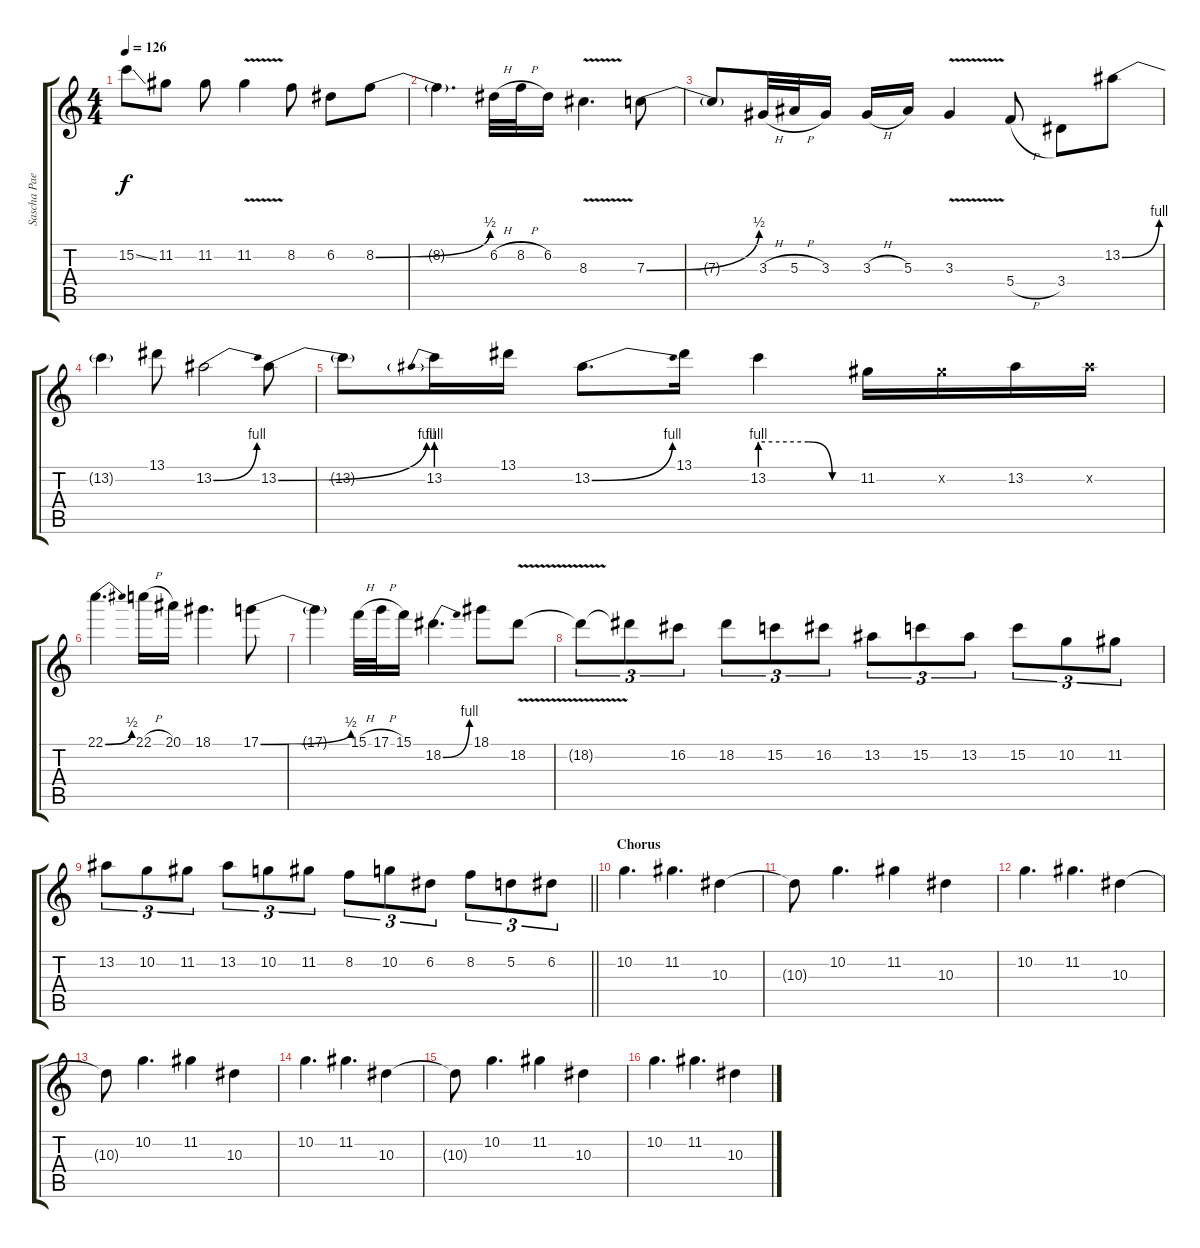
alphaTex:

\track ("Sascha Paeth - Lead guitar" "Sascha Pae") {instrument distortionguitar}
\staff {score tabs}
\tuning (D4 A3 F3 C3 G2 D2) {hide}
\ts (4 4)
\tempo 126
\clef g2
\ks c
15.2{ss}.8{dy f} 11.2.8 11.2.8 11.2{v}.4 8.2.8 6.2.8 8.2{be (bend 0 0 60 2)}.8 |
8.2{t}.4{d} 6.2{h}.32 8.2{h}.32 6.2.16 8.3{v}.4{d} 7.3{be (bend 0 0 60 2)}.8 |
7.3{t}.8 3.3{h}.32 5.3{h}.32 3.3.16 3.3{h}.16 5.3.16 3.3{v}.4 5.4{h}.8 3.4.8 13.2{be (bend 0 0 60 4)}.8 |
13.2{t}.4 13.1.8 13.2{be (bend 0 0 60 4)}.2 13.2{be (bend 0 0 60 4)}.8 |
13.2{t}.8 13.2{be (prebend 0 4 60 4)}.16 13.1.16 13.2{be (bend 0 0 60 4)}.8{d} 13.1.16 13.2{be (custom 0 4 30 4 45 0 60 0)}.4 11.2.16 11.2{x}.16 13.2.16 13.2{x}.16 |
22.1{be (bend 0 0 60 2)}.4{d} 22.1{h}.16 20.1.16 18.1.4{d} 17.1{be (bend 0 0 60 2)}.8 |
17.1{t}.4 15.1{h}.32 17.1{h}.32 15.1.16 18.2{be (bend 0 0 60 4)}.4{d} 18.1.8 18.2{v}.8 |
18.2{t}.8{tu (3 2)} 18.2{t}.8{tu (3 2)} 16.2.8{tu (3 2)} 18.2.8{tu (3 2)} 15.2.8{tu (3 2)} 16.2.8{tu (3 2)} 13.2.8{tu (3 2)} 15.2.8{tu (3 2)} 13.2.8{tu (3 2)} 15.2.8{tu (3 2)} 10.2.8{tu (3 2)} 11.2.8{tu (3 2)} |
\barLineRight lightlight
13.2.8{tu (3 2)} 10.2.8{tu (3 2)} 11.2.8{tu (3 2)} 13.2.8{tu (3 2)} 10.2.8{tu (3 2)} 11.2.8{tu (3 2)} 8.2.8{tu (3 2)} 10.2.8{tu (3 2)} 6.2.8{tu (3 2)} 8.2.8{tu (3 2)} 5.2.8{tu (3 2)} 6.2.8{tu (3 2)} |
\section ("" "Chorus")
10.2.4{d} 11.2.4{d} 10.3.4 |
10.3{t}.8 10.2.4{d} 11.2.4 10.3.4 |
10.2.4{d} 11.2.4{d} 10.3.4 |
10.3{t}.8 10.2.4{d} 11.2.4 10.3.4 |
10.2.4{d} 11.2.4{d} 10.3.4 |
10.3{t}.8 10.2.4{d} 11.2.4 10.3.4 |
10.2.4{d} 11.2.4{d} 10.3.4
